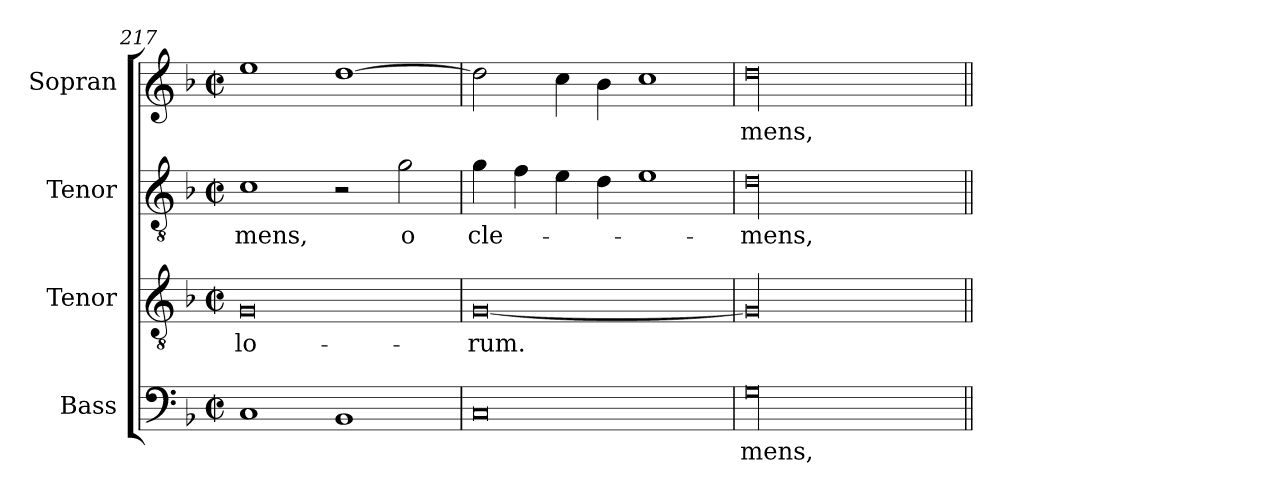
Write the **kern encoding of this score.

**kern	**text	**kern	**text	**kern	**text	**kern	**text
*part4	*part4	*part3	*part3	*part2	*part2	*part1	*part1
*staff4	*staff4	*staff3	*staff3	*staff2	*staff2	*staff1	*staff1
*I"Bass	*	*I"Tenor	*	*I"Tenor	*	*I"Sopran	*
*	*	*I'Tenor	*	*	*	*	*
*clefF4	*	*clefGv2	*	*clefGv2	*	*clefG2	*
*	*	*ITrd7c12	*	*ITrd7c12	*	*	*
*k[b-]	*	*k[b-]	*	*k[b-]	*	*k[b-]	*
*F:	*	*F:	*	*F:	*	*F:	*
*M2/2	*	*M2/2	*	*M2/2	*	*M2/2	*
*met(c|)	*	*met(c|)	*	*met(c|)	*	*met(c|)	*
=217	=217	=217	=217	=217	=217	=217	=217
!	!	!	!LO:LY:b:color=#000000	!	!	!	!
!	!	!	!	!	!LO:LY:b:color=#000000	!	!
1Ci	.	0GGi	-lo-	1Ci	-mens,	1eei	.
1BB-i	.	.	.	2r	.	[>1ddi	.
!	!	!	!	!	!LO:LY:b:color=#000000	!	!
.	.	.	.	2Gi\	o	.	.
=218	=218	=218	=218	=218	=218	=218	=218
!	!	!	!LO:LY:b:color=#000000	!	!	!	!
!	!	!	!	!	!LO:LY:b:color=#000000	!	!
0Ci	.	[<0GGi	-rum.	4Gi\	cle-	2ddi\]	.
.	.	.	.	4Fi\	.	.	.
.	.	.	.	4Ei\	.	4cci\	.
.	.	.	.	4Di\	.	4b-i\	.
.	.	.	.	1Ei	.	1cci	.
=219	=219	=219	=219	=219	=219	=219	=219
!	!LO:LY:b:color=#000000	!	!	!	!	!	!
!	!	!	!	!	!LO:LY:b:color=#000000	!	!
!	!	!	!	!	!	!	!LO:LY:b:color=#000000
00Gi	-mens,	00GGi]	.	00Di	-mens,	00ddi	-mens,
=||	=||	=||	=||	=||	=||	=||	=||
*-	*-	*-	*-	*-	*-	*-	*-
